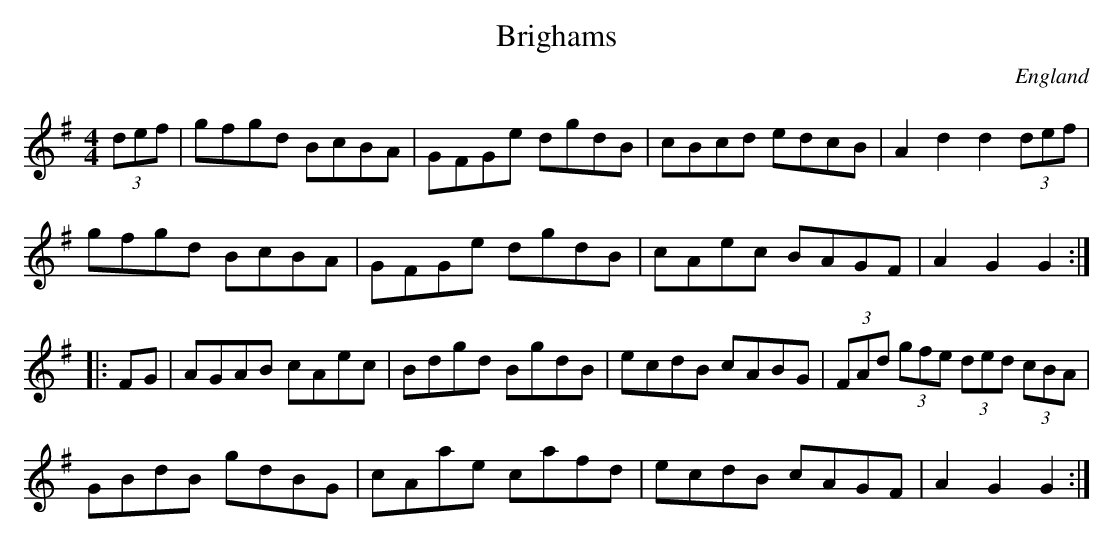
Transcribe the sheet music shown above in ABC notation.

X:1
T:Brighams
M:4/4
O:England
K:G
(3def|\
gfgd BcBA | GFGe dgdB | cBcd edcB | A2d2 d2(3def |
gfgd BcBA | GFGe dgdB | cAec BAGF | A2G2 G2     :|
|:FG|\
AGAB cAec | Bdgd BgdB | ecdB cABG | (3FAd (3gfe (3ded (3cBA|
GBdB gdBG | cAae cafd | ecdB cAGF | A2G2 G2 :|
